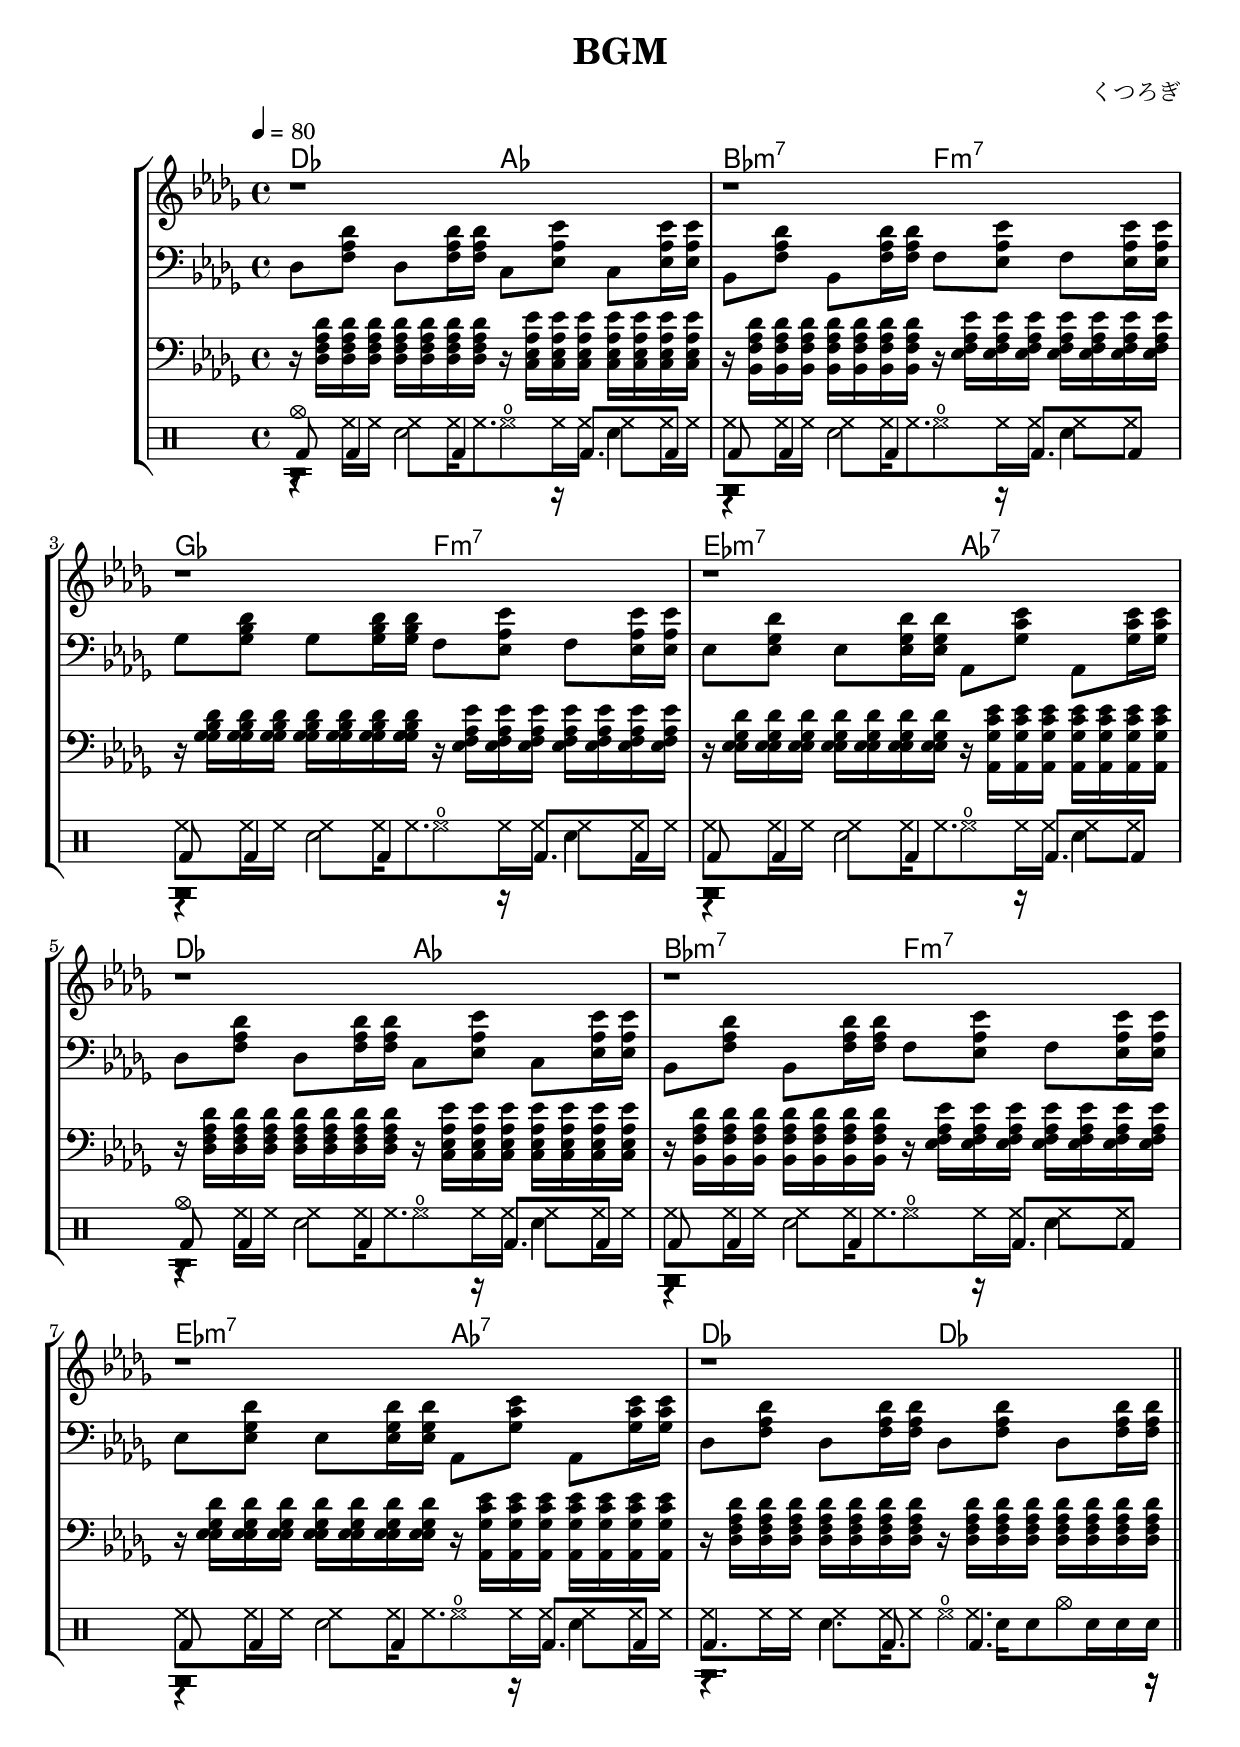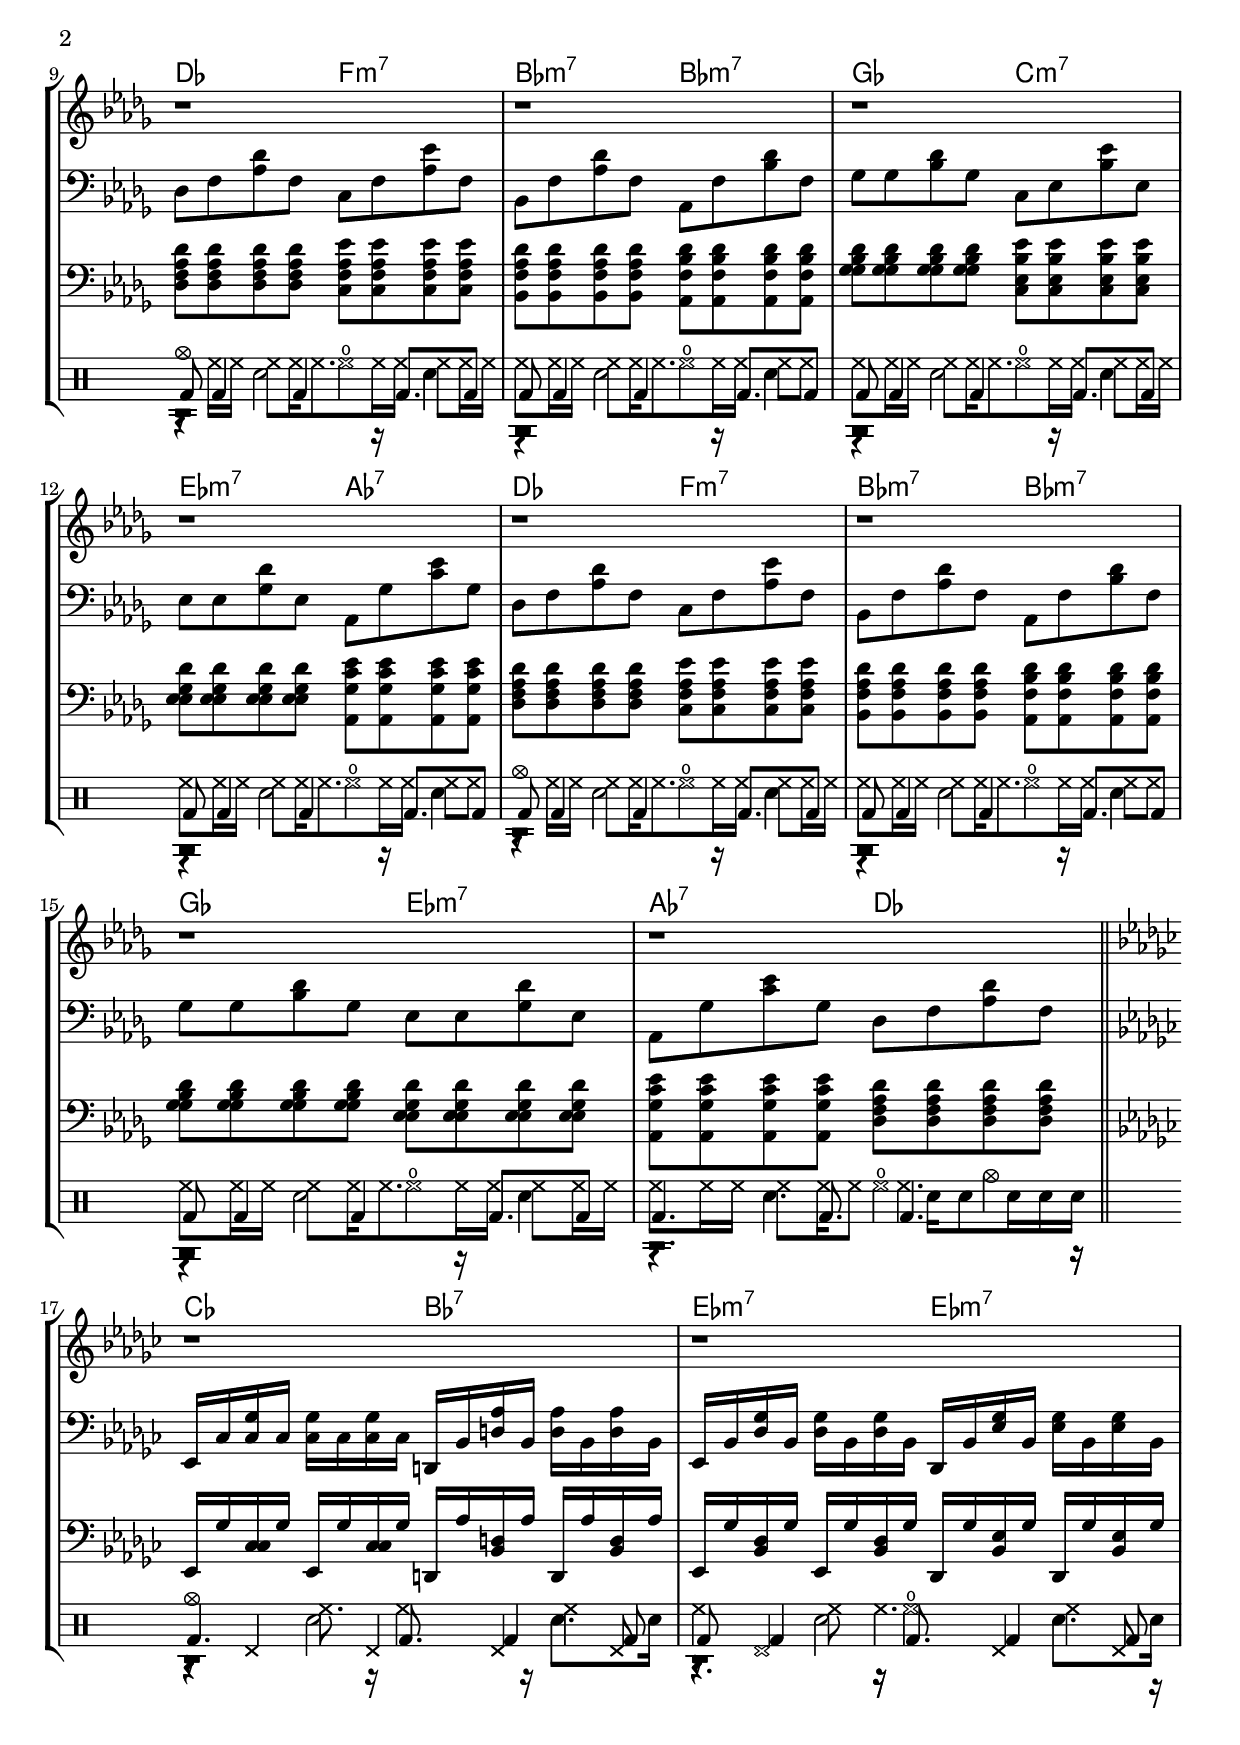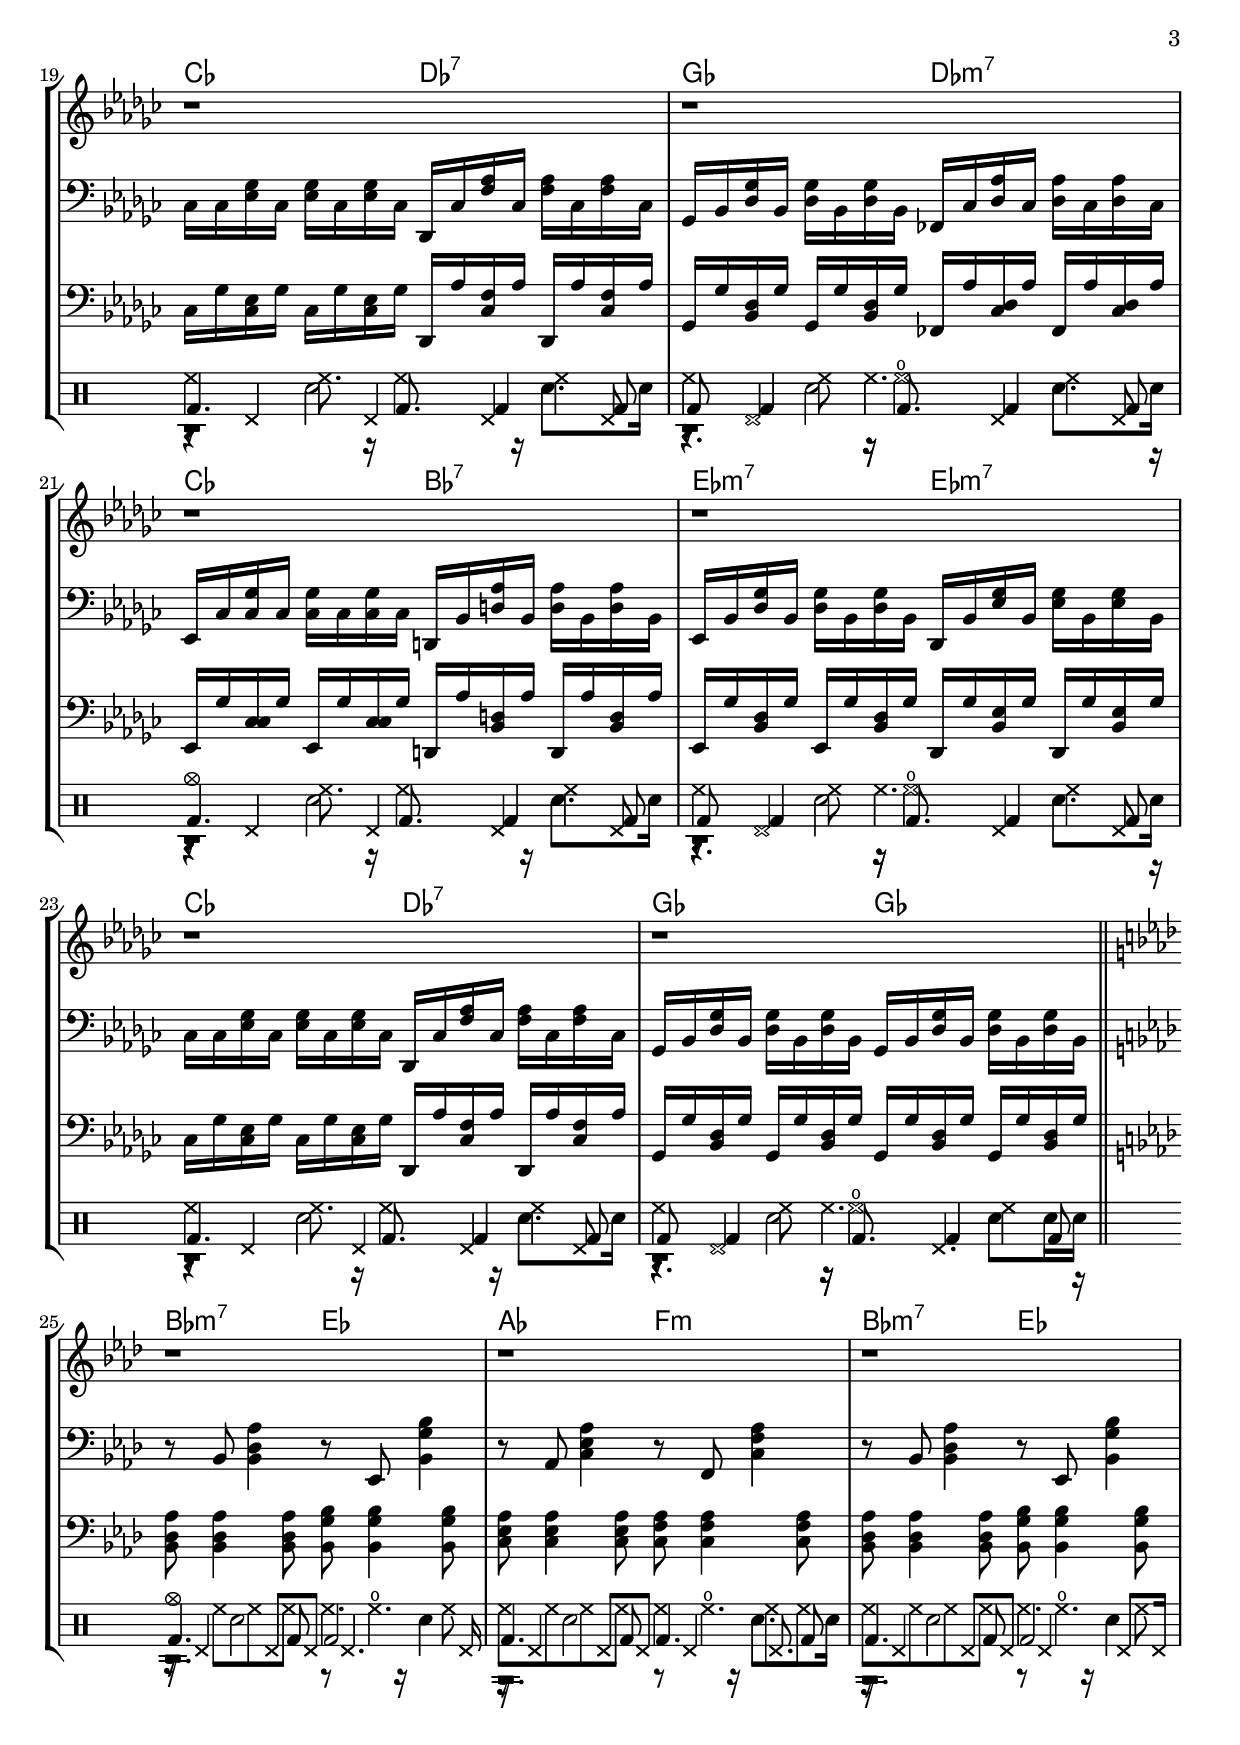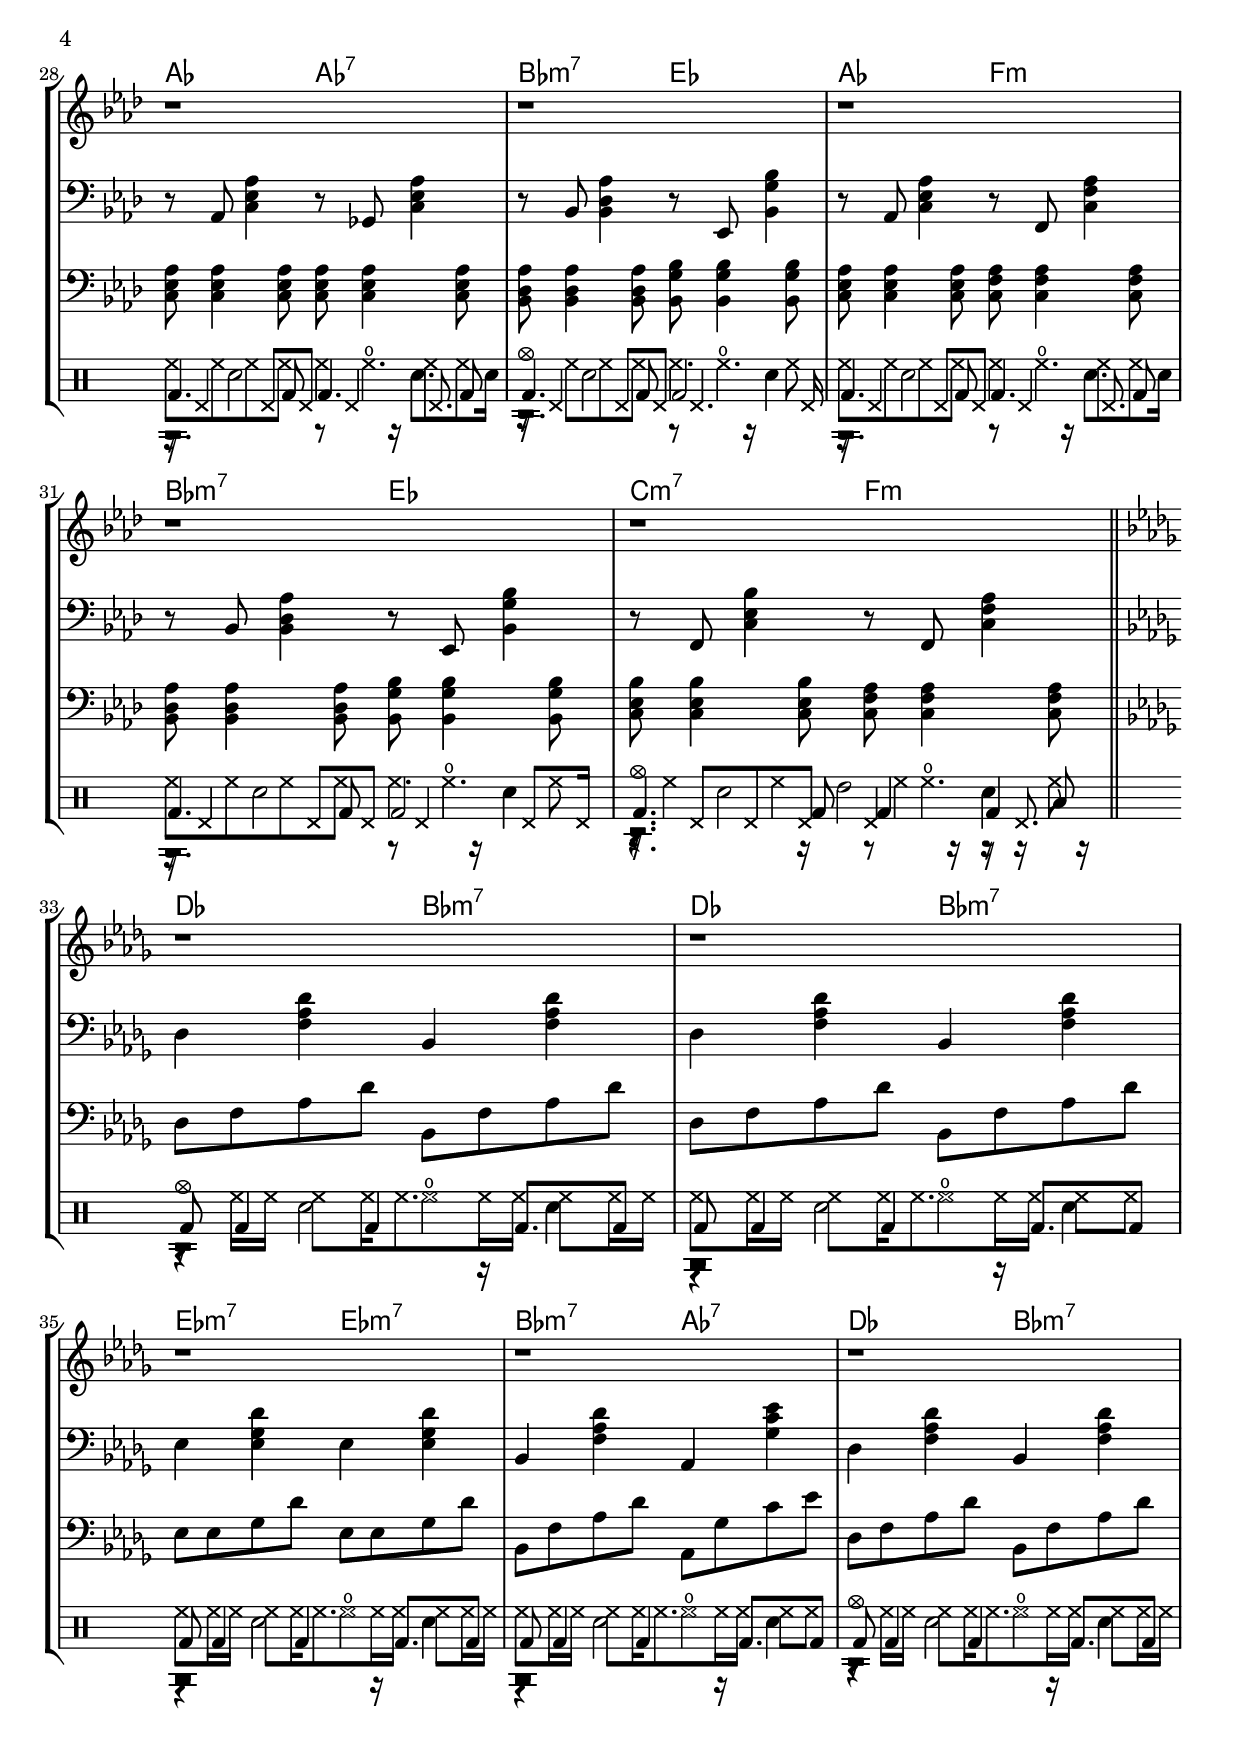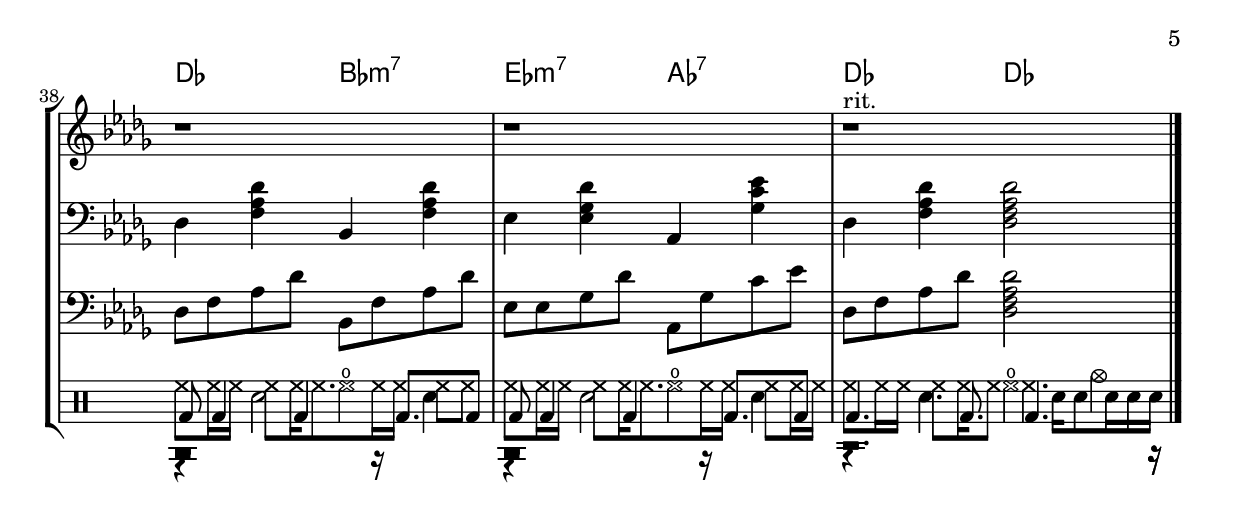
\version "2.12.1"

\header {
	title = \markup {BGM}
	composer = \markup \center-column {くつろぎ}
}

harmony = \chordmode {
	des2 as bes:min7 f:min7 ges f:min7 es:min7 as:7 des as bes:min7 f:min7 es:min7 as:7 des des 

	des f:min7 bes:min7 bes:min7 ges c:min7 es:min7 as:7 des f:min7 bes:min7 bes:min7 ges es:min7 as:7 des 

	ces bes:7 es:min7 es:min7 ces des:7 ges des:min7 ces bes:7 es:min7 es:min7 ces des:7 ges ges 

	bes:min7 es as f:m bes:min7 es as as:7 bes:min7 es as f:m bes:min7 es c:min7 f:m 

	des bes:min7 des bes:min7 es:min7 es:min7 bes:min7 as:7 des bes:min7 des bes:min7 es:min7 as:7 des des 
}

melody = {
	\key des \major
	\tempo 4 = 80
	r1 | r1 | r1 | r1 | r1 | r1 | r1 | r1   
	r1 | r1 | r1 | r1 | r1 | r1 | r1 | r1   
	\key ges \major
	r1 | r1 | r1 | r1 | r1 | r1 | r1 | r1   
	\key as \major
	r1 | r1 | r1 | r1 | r1 | r1 | r1 | r1   
	\key des \major
	r1 | r1 | r1 | r1 | r1 | r1 | r1 | r1^"rit." \bar "|."
}

words = \lyricmode {
	
	
	
	
	
}

tempochange = {
	\tempo 4 = 80
	r1 | r1 | r1 | r1 | r1 | r1 | r1 | r1 \bar "||"
	\tempo 4 = 80
	r1 | r1 | r1 | r1 | r1 | r1 | r1 | r1 \bar "||"
	\tempo 4 = 80
	r1 | r1 | r1 | r1 | r1 | r1 | r1 | r1 \bar "||"
	\tempo 4 = 80
	r1 | r1 | r1 | r1 | r1 | r1 | r1 | r1 \bar "||"
	\tempo 4 = 80
	r1 | r1 | r1 | r1 | r1 | r1 | r1 | \tempo 4 = 60 r2 \tempo 4 = 53 r2 \bar "|."
}

mainacc = {
	\clef bass
	\set Staff.midiInstrument = #"Baritone Sax"
	\key des \major
	\tempo 4 = 80
	des8 <f as des'> des <f as des'>16 <f as des'>
	c8 <es as es'> c <es as es'>16 <es as es'>
	bes,8 <f as des'> bes, <f as des'>16 <f as des'>
	f8 <es as es'> f <es as es'>16 <es as es'>
	ges8 <ges bes des'> ges <ges bes des'>16 <ges bes des'>
	f8 <es as es'> f <es as es'>16 <es as es'>
	es8 <es ges des'> es <es ges des'>16 <es ges des'>
	as,8 <ges c' es'> as, <ges c' es'>16 <ges c' es'>
	des8 <f as des'> des <f as des'>16 <f as des'>
	c8 <es as es'> c <es as es'>16 <es as es'>
	bes,8 <f as des'> bes, <f as des'>16 <f as des'>
	f8 <es as es'> f <es as es'>16 <es as es'>
	es8 <es ges des'> es <es ges des'>16 <es ges des'>
	as,8 <ges c' es'> as, <ges c' es'>16 <ges c' es'>
	des8 <f as des'> des <f as des'>16 <f as des'>
	des8 <f as des'> des <f as des'>16 <f as des'>
	\bar "||"

	\set Staff.midiInstrument = #"Baritone Sax"
	des8 f <as des'> f
	c8 f <as es'> f
	bes,8 f <as des'> f
	as,8 f <bes des'> f
	ges8 ges <bes des'> ges
	c8 es <bes es'> es
	es8 es <ges des'> es
	as,8 ges <c' es'> ges
	des8 f <as des'> f
	c8 f <as es'> f
	bes,8 f <as des'> f
	as,8 f <bes des'> f
	ges8 ges <bes des'> ges
	es8 es <ges des'> es
	as,8 ges <c' es'> ges
	des8 f <as des'> f
	\bar "||"

	\set Staff.midiInstrument = #"Baritone Sax"
	\key ges \major
	es,16 ces <ces ges> ces <ces ges> ces <ces ges> ces
	d,16 bes, <d as> bes, <d as> bes, <d as> bes,
	es,16 bes, <des ges> bes, <des ges> bes, <des ges> bes,
	des,16 bes, <es ges> bes, <es ges> bes, <es ges> bes,
	ces16 ces <es ges> ces <es ges> ces <es ges> ces
	des,16 ces <f as> ces <f as> ces <f as> ces
	ges,16 bes, <des ges> bes, <des ges> bes, <des ges> bes,
	fes,16 ces <des as> ces <des as> ces <des as> ces
	es,16 ces <ces ges> ces <ces ges> ces <ces ges> ces
	d,16 bes, <d as> bes, <d as> bes, <d as> bes,
	es,16 bes, <des ges> bes, <des ges> bes, <des ges> bes,
	des,16 bes, <es ges> bes, <es ges> bes, <es ges> bes,
	ces16 ces <es ges> ces <es ges> ces <es ges> ces
	des,16 ces <f as> ces <f as> ces <f as> ces
	ges,16 bes, <des ges> bes, <des ges> bes, <des ges> bes,
	ges,16 bes, <des ges> bes, <des ges> bes, <des ges> bes,
	\bar "||"

	\set Staff.midiInstrument = #"Baritone Sax"
	\key as \major
	r8 bes, <bes, des as>4
	r8 es, <bes, g bes>4
	r8 as, <c es as>4
	r8 f, <c f as>4
	r8 bes, <bes, des as>4
	r8 es, <bes, g bes>4
	r8 as, <c es as>4
	r8 ges, <c es as>4
	r8 bes, <bes, des as>4
	r8 es, <bes, g bes>4
	r8 as, <c es as>4
	r8 f, <c f as>4
	r8 bes, <bes, des as>4
	r8 es, <bes, g bes>4
	r8 f, <c es bes>4
	r8 f, <c f as>4
	\bar "||"

	\set Staff.midiInstrument = #"Baritone Sax"
	\key des \major
	des4 <f as des'>4
	bes,4 <f as des'>4
	des4 <f as des'>4
	bes,4 <f as des'>4
	es4 <es ges des'>4
	es4 <es ges des'>4
	bes,4 <f as des'>4
	as,4 <ges c' es'>4
	des4 <f as des'>4
	bes,4 <f as des'>4
	des4 <f as des'>4
	bes,4 <f as des'>4
	es4 <es ges des'>4
	as,4 <ges c' es'>4
	des4 <f as des'>4
	<des f as des'>2
	\bar "|."
}

subacc = {
	\clef bass
	\set Staff.midiInstrument = #"Reed organ"
	\key des \major
	\tempo 4 = 80
	r16 <des f as des'>16 <des f as des'>16 <des f as des'>16 <des f as des'>16 <des f as des'>16 <des f as des'>16 <des f as des'>16
	r16 <c es as es'>16 <c es as es'>16 <c es as es'>16 <c es as es'>16 <c es as es'>16 <c es as es'>16 <c es as es'>16
	r16 <bes, f as des'>16 <bes, f as des'>16 <bes, f as des'>16 <bes, f as des'>16 <bes, f as des'>16 <bes, f as des'>16 <bes, f as des'>16
	r16 <f es as es'>16 <f es as es'>16 <f es as es'>16 <f es as es'>16 <f es as es'>16 <f es as es'>16 <f es as es'>16
	r16 <ges ges bes des'>16 <ges ges bes des'>16 <ges ges bes des'>16 <ges ges bes des'>16 <ges ges bes des'>16 <ges ges bes des'>16 <ges ges bes des'>16
	r16 <f es as es'>16 <f es as es'>16 <f es as es'>16 <f es as es'>16 <f es as es'>16 <f es as es'>16 <f es as es'>16
	r16 <es es ges des'>16 <es es ges des'>16 <es es ges des'>16 <es es ges des'>16 <es es ges des'>16 <es es ges des'>16 <es es ges des'>16
	r16 <as, ges c' es'>16 <as, ges c' es'>16 <as, ges c' es'>16 <as, ges c' es'>16 <as, ges c' es'>16 <as, ges c' es'>16 <as, ges c' es'>16
	r16 <des f as des'>16 <des f as des'>16 <des f as des'>16 <des f as des'>16 <des f as des'>16 <des f as des'>16 <des f as des'>16
	r16 <c es as es'>16 <c es as es'>16 <c es as es'>16 <c es as es'>16 <c es as es'>16 <c es as es'>16 <c es as es'>16
	r16 <bes, f as des'>16 <bes, f as des'>16 <bes, f as des'>16 <bes, f as des'>16 <bes, f as des'>16 <bes, f as des'>16 <bes, f as des'>16
	r16 <f es as es'>16 <f es as es'>16 <f es as es'>16 <f es as es'>16 <f es as es'>16 <f es as es'>16 <f es as es'>16
	r16 <es es ges des'>16 <es es ges des'>16 <es es ges des'>16 <es es ges des'>16 <es es ges des'>16 <es es ges des'>16 <es es ges des'>16
	r16 <as, ges c' es'>16 <as, ges c' es'>16 <as, ges c' es'>16 <as, ges c' es'>16 <as, ges c' es'>16 <as, ges c' es'>16 <as, ges c' es'>16
	r16 <des f as des'>16 <des f as des'>16 <des f as des'>16 <des f as des'>16 <des f as des'>16 <des f as des'>16 <des f as des'>16
	r16 <des f as des'>16 <des f as des'>16 <des f as des'>16 <des f as des'>16 <des f as des'>16 <des f as des'>16 <des f as des'>16
	\bar "||"

	\set Staff.midiInstrument = #"Reed organ"
	<des f as des'>8 <des f as des'>8 <des f as des'>8 <des f as des'>8
	<c f as es'>8 <c f as es'>8 <c f as es'>8 <c f as es'>8
	<bes, f as des'>8 <bes, f as des'>8 <bes, f as des'>8 <bes, f as des'>8
	<as, f bes des'>8 <as, f bes des'>8 <as, f bes des'>8 <as, f bes des'>8
	<ges ges bes des'>8 <ges ges bes des'>8 <ges ges bes des'>8 <ges ges bes des'>8
	<c es bes es'>8 <c es bes es'>8 <c es bes es'>8 <c es bes es'>8
	<es es ges des'>8 <es es ges des'>8 <es es ges des'>8 <es es ges des'>8
	<as, ges c' es'>8 <as, ges c' es'>8 <as, ges c' es'>8 <as, ges c' es'>8
	<des f as des'>8 <des f as des'>8 <des f as des'>8 <des f as des'>8
	<c f as es'>8 <c f as es'>8 <c f as es'>8 <c f as es'>8
	<bes, f as des'>8 <bes, f as des'>8 <bes, f as des'>8 <bes, f as des'>8
	<as, f bes des'>8 <as, f bes des'>8 <as, f bes des'>8 <as, f bes des'>8
	<ges ges bes des'>8 <ges ges bes des'>8 <ges ges bes des'>8 <ges ges bes des'>8
	<es es ges des'>8 <es es ges des'>8 <es es ges des'>8 <es es ges des'>8
	<as, ges c' es'>8 <as, ges c' es'>8 <as, ges c' es'>8 <as, ges c' es'>8
	<des f as des'>8 <des f as des'>8 <des f as des'>8 <des f as des'>8
	\bar "||"

	\set Staff.midiInstrument = #"Reed organ"
	\key ges \major
	es,16 ges <ces ces> ges es, ges <ces ces> ges
	d,16 as <bes, d> as d, as <bes, d> as
	es,16 ges <bes, des> ges es, ges <bes, des> ges
	des,16 ges <bes, es> ges des, ges <bes, es> ges
	ces16 ges <ces es> ges ces ges <ces es> ges
	des,16 as <ces f> as des, as <ces f> as
	ges,16 ges <bes, des> ges ges, ges <bes, des> ges
	fes,16 as <ces des> as fes, as <ces des> as
	es,16 ges <ces ces> ges es, ges <ces ces> ges
	d,16 as <bes, d> as d, as <bes, d> as
	es,16 ges <bes, des> ges es, ges <bes, des> ges
	des,16 ges <bes, es> ges des, ges <bes, es> ges
	ces16 ges <ces es> ges ces ges <ces es> ges
	des,16 as <ces f> as des, as <ces f> as
	ges,16 ges <bes, des> ges ges, ges <bes, des> ges
	ges,16 ges <bes, des> ges ges, ges <bes, des> ges
	\bar "||"

	\set Staff.midiInstrument = #"Reed organ"
	\key as \major
	<bes, des as>8 <bes, des as>4 <bes, des as>8
	<bes, g bes>8 <bes, g bes>4 <bes, g bes>8
	<c es as>8 <c es as>4 <c es as>8
	<c f as>8 <c f as>4 <c f as>8
	<bes, des as>8 <bes, des as>4 <bes, des as>8
	<bes, g bes>8 <bes, g bes>4 <bes, g bes>8
	<c es as>8 <c es as>4 <c es as>8
	<c es as>8 <c es as>4 <c es as>8
	<bes, des as>8 <bes, des as>4 <bes, des as>8
	<bes, g bes>8 <bes, g bes>4 <bes, g bes>8
	<c es as>8 <c es as>4 <c es as>8
	<c f as>8 <c f as>4 <c f as>8
	<bes, des as>8 <bes, des as>4 <bes, des as>8
	<bes, g bes>8 <bes, g bes>4 <bes, g bes>8
	<c es bes>8 <c es bes>4 <c es bes>8
	<c f as>8 <c f as>4 <c f as>8
	\bar "||"

	\set Staff.midiInstrument = #"Reed organ"
	\key des \major
	des8 f8 as8 des'8
	bes,8 f8 as8 des'8
	des8 f8 as8 des'8
	bes,8 f8 as8 des'8
	es8 es8 ges8 des'8
	es8 es8 ges8 des'8
	bes,8 f8 as8 des'8
	as,8 ges8 c'8 es'8
	des8 f8 as8 des'8
	bes,8 f8 as8 des'8
	des8 f8 as8 des'8
	bes,8 f8 as8 des'8
	es8 es8 ges8 des'8
	as,8 ges8 c'8 es'8
	des8 f8 as8 des'8
	<des f as des'>2
	\bar "|."
}

percA = {
	\drummode {
	r2 hho2  |r2 hho2  |r2 hho2  |r2 hho2  |r2 hho2  |r2 hho2  |r2 hho2  |r2 hho2  \bar "||"
	r2 hho2  |r2 hho2  |r2 hho2  |r2 hho2  |r2 hho2  |r2 hho2  |r2 hho2  |r2 hho2  \bar "||"
	r4 hh8. hh4 r16 hh4  |hh4 hh8 hh4. hh4  |hh4 hh8. hh4 r16 hh4  |hh4 hh8 hh4. hh4  |r4 hh8. hh4 r16 hh4  |hh4 hh8 hh4. hh4  |hh4 hh8. hh4 r16 hh4  |hh4 hh8 hh4. hh4  \bar "||"
	r2 r8 hho4.  |r2 r8 hho4.  |r2 r8 hho4.  |r2 r8 hho4.  |r2 r8 hho4.  |r2 r8 hho4.  |r2 r8 hho4.  |r2 r8 hho4.  \bar "||"
	r2 hho2  |r2 hho2  |r2 hho2  |r2 hho2  |r2 hho2  |r2 hho2  |r2 hho2  |r2 hho2  \bar "|."
	}
}

percB = {
	\drummode {
	r8 hh16 hh16 hh8 hh16 hh8. hh16 hh16 hh8 hh16 hh16  |hh8 hh16 hh16 hh8 hh16 hh8. hh16 hh16 hh8 hh8  |hh8 hh16 hh16 hh8 hh16 hh8. hh16 hh16 hh8 hh16 hh16  |hh8 hh16 hh16 hh8 hh16 hh8. hh16 hh16 hh8 hh8  |r8 hh16 hh16 hh8 hh16 hh8. hh16 hh16 hh8 hh16 hh16  |hh8 hh16 hh16 hh8 hh16 hh8. hh16 hh16 hh8 hh8  |hh8 hh16 hh16 hh8 hh16 hh8. hh16 hh16 hh8 hh16 hh16  |hh8 hh16 hh16 hh8 hh16 hh8 hh4. r16  \bar "||"
	r8 hh16 hh16 hh8 hh16 hh8. hh16 hh16 hh8 hh16 hh16  |hh8 hh16 hh16 hh8 hh16 hh8. hh16 hh16 hh8 hh8  |hh8 hh16 hh16 hh8 hh16 hh8. hh16 hh16 hh8 hh16 hh16  |hh8 hh16 hh16 hh8 hh16 hh8. hh16 hh16 hh8 hh8  |r8 hh16 hh16 hh8 hh16 hh8. hh16 hh16 hh8 hh16 hh16  |hh8 hh16 hh16 hh8 hh16 hh8. hh16 hh16 hh8 hh8  |hh8 hh16 hh16 hh8 hh16 hh8. hh16 hh16 hh8 hh16 hh16  |hh8 hh16 hh16 hh8 hh16 hh8 hh4. r16  \bar "||"
	r8 hhp4 hhp4 hhp4 hhp8  |r8 hhp2 hhp4 hhp8  |r8 hhp4 hhp4 hhp4 hhp8  |r8 hhp2 hhp4 hhp8  |r8 hhp4 hhp4 hhp4 hhp8  |r8 hhp2 hhp4 hhp8  |r8 hhp4 hhp4 hhp4 hhp8  |r8 hhp2 hhp4.  \bar "||"
	r8 hh8 hh8 hh8 hh4. hh8  |hh8 hh8 hh8 hh8 hh4 hh8 hh8  |hh8 hh8 hh8 hh8 hh4. hh8  |hh8 hh8 hh8 hh8 hh4 hh8 hh8  |r8 hh8 hh8 hh8 hh4. hh8  |hh8 hh8 hh8 hh8 hh4 hh8 hh8  |hh8 hh8 hh8 hh8 hh4. hh8  |r16 hh4 hh4 hh4 r16 hh8  \bar "||"
	r8 hh16 hh16 hh8 hh16 hh8. hh16 hh16 hh8 hh16 hh16  |hh8 hh16 hh16 hh8 hh16 hh8. hh16 hh16 hh8 hh8  |hh8 hh16 hh16 hh8 hh16 hh8. hh16 hh16 hh8 hh16 hh16  |hh8 hh16 hh16 hh8 hh16 hh8. hh16 hh16 hh8 hh8  |r8 hh16 hh16 hh8 hh16 hh8. hh16 hh16 hh8 hh16 hh16  |hh8 hh16 hh16 hh8 hh16 hh8. hh16 hh16 hh8 hh8  |hh8 hh16 hh16 hh8 hh16 hh8. hh16 hh16 hh8 hh16 hh16  |hh8 hh16 hh16 hh8 hh16 hh8 hh4. r16  \bar "|."
	}
}

percC = {
	\drummode {
	r4 sn2 sn4  |r4 sn2 sn4  |r4 sn2 sn4  |r4 sn2 sn4  |r4 sn2 sn4  |r4 sn2 sn4  |r4 sn2 sn4  |r4 sn4. sn16 sn8 sn16 sn16 sn16  \bar "||"
	r4 sn2 sn4  |r4 sn2 sn4  |r4 sn2 sn4  |r4 sn2 sn4  |r4 sn2 sn4  |r4 sn2 sn4  |r4 sn2 sn4  |r4 sn4. sn16 sn8 sn16 sn16 sn16  \bar "||"
	r4 sn2 sn8. sn16  |r4 sn2 sn8. sn16  |r4 sn2 sn8. sn16  |r4 sn2 sn8. sn16  |r4 sn2 sn8. sn16  |r4 sn2 sn8. sn16  |r4 sn2 sn8. sn16  |r4 sn2 sn8 sn16 sn16  \bar "||"
	r16 hhp4 hhp8 hhp8 hhp4. hhp16  |r16 hhp4 hhp8 hhp8 hhp4 hhp8.  |r16 hhp4 hhp8 hhp8 hhp4 hhp8 hhp16  |r16 hhp4 hhp8 hhp8 hhp4 hhp8.  |r16 hhp4 hhp8 hhp8 hhp4. hhp16  |r16 hhp4 hhp8 hhp8 hhp4 hhp8.  |r16 hhp4 hhp8 hhp8 hhp4 hhp8 hhp16  |r8 hhp8 hhp8 hhp8 hhp4 r16 hhp8.  \bar "||"
	r4 sn2 sn4  |r4 sn2 sn4  |r4 sn2 sn4  |r4 sn2 sn4  |r4 sn2 sn4  |r4 sn2 sn4  |r4 sn2 sn4  |r4 sn4. sn16 sn8 sn16 sn16 sn16  \bar "|."
	}
}

percD = {
	\drummode {
	bd8 bd4 bd4 r16 bd8. bd8  |bd8 bd4 bd4 r16 bd8. bd8  |bd8 bd4 bd4 r16 bd8. bd8  |bd8 bd4 bd4 r16 bd8. bd8  |bd8 bd4 bd4 r16 bd8. bd8  |bd8 bd4 bd4 r16 bd8. bd8  |bd8 bd4 bd4 r16 bd8. bd8  |bd4. bd8. bd4. r16  \bar "||"
	bd8 bd4 bd4 r16 bd8. bd8  |bd8 bd4 bd4 r16 bd8. bd8  |bd8 bd4 bd4 r16 bd8. bd8  |bd8 bd4 bd4 r16 bd8. bd8  |bd8 bd4 bd4 r16 bd8. bd8  |bd8 bd4 bd4 r16 bd8. bd8  |bd8 bd4 bd4 r16 bd8. bd8  |bd4. bd8. bd4. r16  \bar "||"
	bd4. r16 bd8. bd4 bd8  |bd8 bd4 r16 bd8. bd4 bd8  |bd4. r16 bd8. bd4 bd8  |bd8 bd4 r16 bd8. bd4 bd8  |bd4. r16 bd8. bd4 bd8  |bd8 bd4 r16 bd8. bd4 bd8  |bd4. r16 bd8. bd4 bd8  |bd8 bd4 r16 bd8. bd4 bd8  \bar "||"
	r8. sn2 r16 sn4  |r8. sn2 r16 sn8. sn16  |r8. sn2 r16 sn4  |r8. sn2 r16 sn8. sn16  |r8. sn2 r16 sn4  |r8. sn2 r16 sn8. sn16  |r8. sn2 r16 sn4  |r8. sn2 r16 sn4  \bar "||"
	bd8 bd4 bd4 r16 bd8. bd8  |bd8 bd4 bd4 r16 bd8. bd8  |bd8 bd4 bd4 r16 bd8. bd8  |bd8 bd4 bd4 r16 bd8. bd8  |bd8 bd4 bd4 r16 bd8. bd8  |bd8 bd4 bd4 r16 bd8. bd8  |bd8 bd4 bd4 r16 bd8. bd8  |bd4. bd8. bd4. r16  \bar "|."
	}
}

percE = {
	\drummode {
	cymc1  |r1 |r1 |r1 |cymc1  |r1 |r1 |r2. cymc4  \bar "||"
	cymc1  |r1 |r1 |r1 |cymc1  |r1 |r1 |r2. cymc4  \bar "||"
	r1  |r4. r16 hho2 r16  |r1  |r4. r16 hho2 r16  |r1  |r4. r16 hho2 r16  |r1  |r4. r16 hho2 r16  \bar "||"
	bd4. bd8 bd2  |bd4. bd8 bd4. bd8  |bd4. bd8 bd2  |bd4. bd8 bd4. bd8  |bd4. bd8 bd2  |bd4. bd8 bd4. bd8  |bd4. bd8 bd2  |bd4. bd8 bd4 bd4  \bar "||"
	cymc1  |r1 |r1 |r1 |cymc1  |r1 |r1 |r2. cymc4  \bar "|."
	}
}

percF = {
	\drummode {
	r1 | r1 | r1 | r1 | r1 | r1 | r1 | r1 \bar "||"
	r1 | r1 | r1 | r1 | r1 | r1 | r1 | r1 \bar "||"
	cymc1  |r1 |r1 |r1 |cymc1  |r1 |r1 |r1 \bar "||"
	cymc1  |r1 |r1 |r1 |cymc1  |r1 |r1 |cymc1  \bar "||"
	r1 | r1 | r1 | r1 | r1 | r1 | r1 | r1 \bar "|."
	}
}

percG = {
	\drummode {
	r1 | r1 | r1 | r1 | r1 | r1 | r1 | r1 \bar "||"
	r1 | r1 | r1 | r1 | r1 | r1 | r1 | r1 \bar "||"
	r1 | r1 | r1 | r1 | r1 | r1 | r1 | r1 \bar "||"
	r1 |r1 |r1 |r1 |r1 |r1 |r1 |r4. r16 tommh2 r16  \bar "||"
	r1 | r1 | r1 | r1 | r1 | r1 | r1 | r1 \bar "|."
	}
}

percH = {
	\drummode {
	r1 | r1 | r1 | r1 | r1 | r1 | r1 | r1 \bar "||"
	r1 | r1 | r1 | r1 | r1 | r1 | r1 | r1 \bar "||"
	r1 | r1 | r1 | r1 | r1 | r1 | r1 | r1 \bar "||"
	r1 |r1 |r1 |r1 |r1 |r1 |r1 |r2. r8 toml8  \bar "||"
	r1 | r1 | r1 | r1 | r1 | r1 | r1 | r1 \bar "|."
	}
}

\score {
	<<
		\new StaffGroup <<
			\new ChordNames {\harmony}
			\new Voice = "melody" {\melody}
			\new Lyrics \lyricsto "melody" \words
			\new Staff = "mainacc" {\mainacc}
			\new Staff = "subacc" {\subacc}
			\new DrumStaff <<
				\new DrumVoice {\percA}
				\new DrumVoice {\percB}
				\new DrumVoice {\percC}
				\new DrumVoice {\percD}
				\new DrumVoice {\percE}
				\new DrumVoice {\percF}
				\new DrumVoice {\percG}
				\new DrumVoice {\percH}
			>>
		>>
	>>
	\layout { }
}
